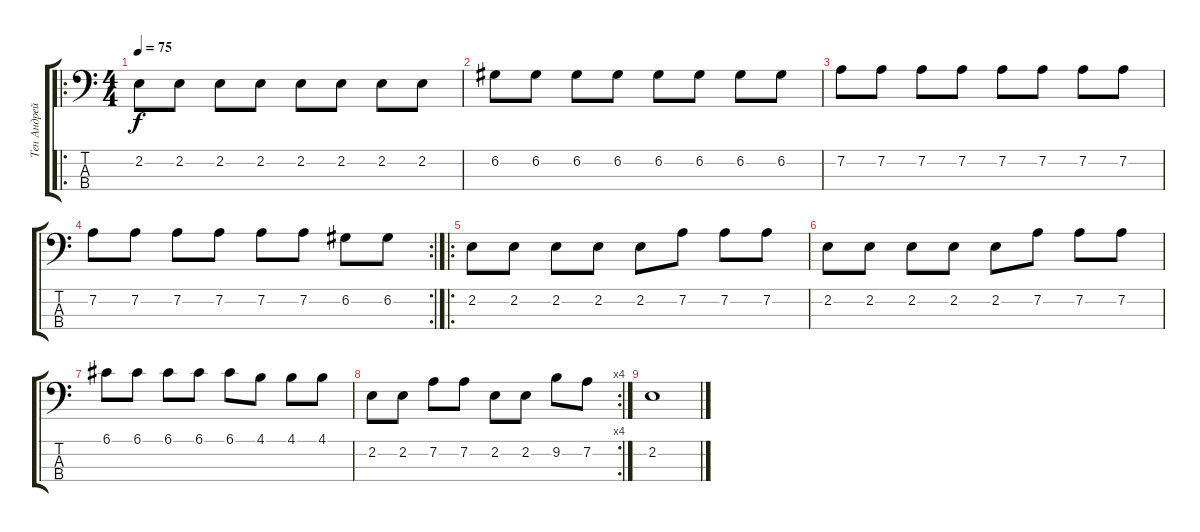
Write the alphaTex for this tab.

\track ("Тен Андрей" "Тен Андрей") {instrument electricbassfinger}
\staff {score tabs}
\tuning (G2 D2 A1 E1) {hide}
\ro
\ts (4 4)
\tempo 75
\clef f4
\ks c
2.2.8{dy f} 2.2.8 2.2.8 2.2.8 2.2.8 2.2.8 2.2.8 2.2.8 |
6.2.8 6.2.8 6.2.8 6.2.8 6.2.8 6.2.8 6.2.8 6.2.8 |
7.2.8 7.2.8 7.2.8 7.2.8 7.2.8 7.2.8 7.2.8 7.2.8 |
\rc 2
7.2.8 7.2.8 7.2.8 7.2.8 7.2.8 7.2.8 6.2.8 6.2.8 |
\ro
2.2.8 2.2.8 2.2.8 2.2.8 2.2.8 7.2.8 7.2.8 7.2.8 |
2.2.8 2.2.8 2.2.8 2.2.8 2.2.8 7.2.8 7.2.8 7.2.8 |
6.1.8 6.1.8 6.1.8 6.1.8 6.1.8 4.1.8 4.1.8 4.1.8 |
\rc 4
2.2.8 2.2.8 7.2.8 7.2.8 2.2.8 2.2.8 9.2.8 7.2.8 |
2.2.1
